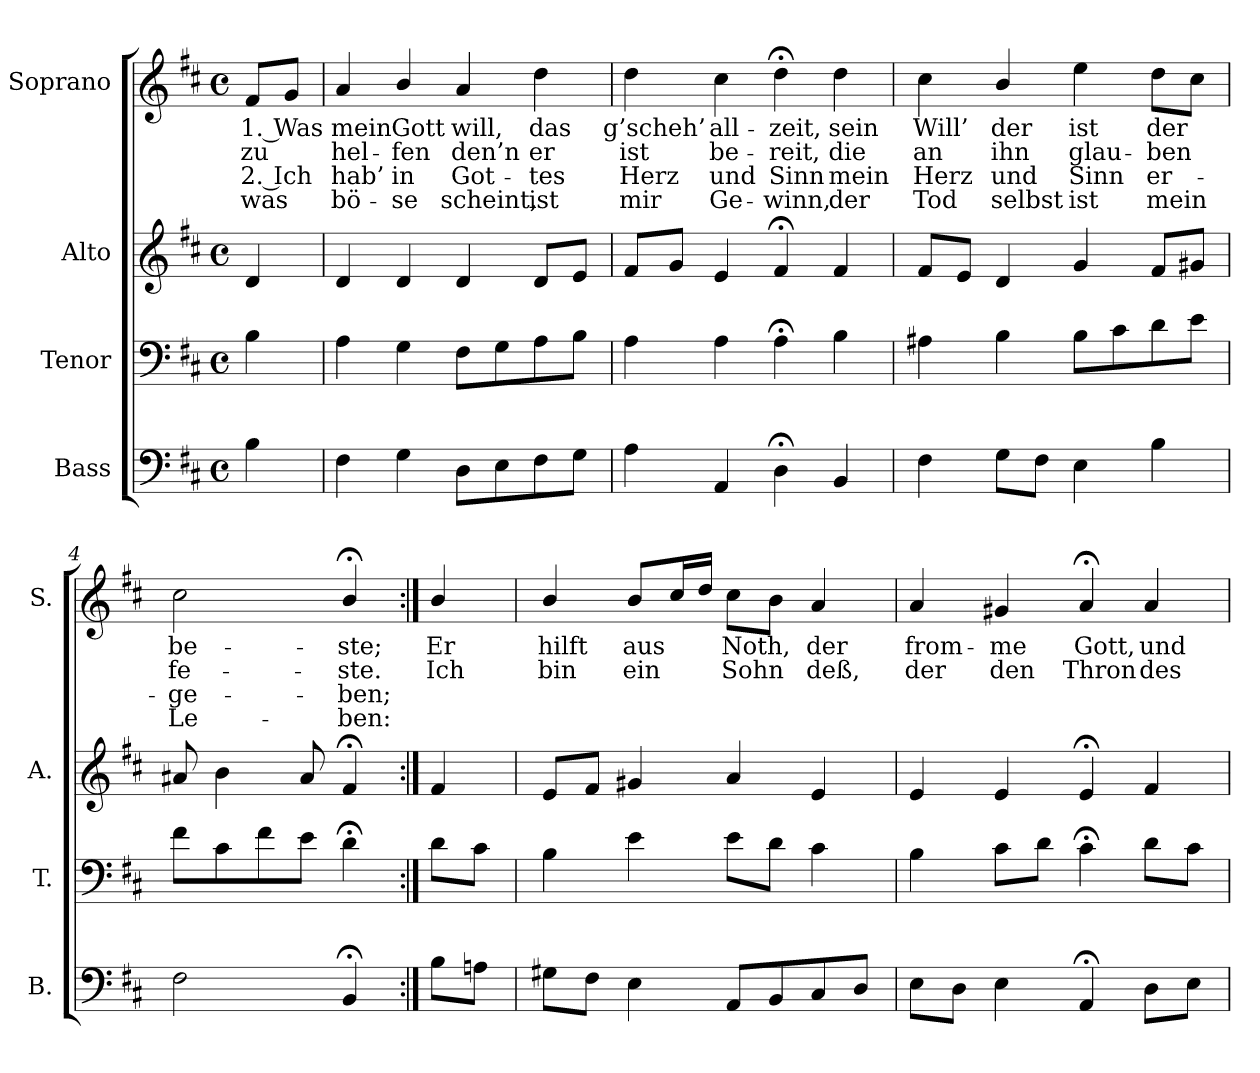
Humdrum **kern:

**kern	**kern	**kern	**kern	**text	**text	**text	**text
*part4	*part3	*part2	*part1	*part1	*part1	*part1	*part1
*staff4	*staff3	*staff2	*staff1	*staff1	*staff1	*staff1	*staff1
*I"Bass	*I"Tenor	*I"Alto	*I"Soprano	*	*	*	*
*I'B.	*I'T.	*I'A.	*I'S.	*	*	*	*
*clefF4	*clefF4	*clefG2	*clefG2	*	*	*	*
*k[f#c#]	*k[f#c#]	*k[f#c#]	*k[f#c#]	*	*	*	*
*D:	*D:	*D:	*D:	*	*	*	*
*M4/4	*M4/4	*M4/4	*M4/4	*	*	*	*
*met(c)	*met(c)	*met(c)	*met(c)	*	*	*	*
=	=	=	=	=	=	=	=
4B\	4B\	4d/	8f#/L	1. Was	zu	2. Ich	was
.	.	.	8g/J	.	.	.	.
=1	=1	=1	=1	=1	=1	=1	=1
4F#\	4A\	4d/	4a/	mein	hel-	hab’	bö-
4G\	4G\	4d/	4b/	Gott	-fen	in	-se
8D\L	8F#\L	4d/	4a/	will,	den’n	Got-	scheint,
8E\	8G\	.	.	.	.	.	.
8F#\	8A\	8d/L	4dd\	das	er	-tes	ist
8G\J	8B\J	8e/J	.	.	.	.	.
=2	=2	=2	=2	=2	=2	=2	=2
4A\	4A\	8f#/L	4dd\	g’scheh’	ist	Herz	mir
.	.	8g/J	.	.	.	.	.
4AA/	4A\	4e/	4cc#\	all-	be-	und	Ge-
4D;<\	4A;<\	4f#;</	4dd;<\	-zeit,	-reit,	Sinn	-winn,
4BB/	4B\	4f#/	4dd\	sein	die	mein	der
=3	=3	=3	=3	=3	=3	=3	=3
4F#\	4A#X\	8f#/L	4cc#\	Will’	an	Herz	Tod
.	.	8e/J	.	.	.	.	.
8G\L	4B\	4d/	4b/	der	ihn	und	selbst
8F#\J	.	.	.	.	.	.	.
4E\	8B\L	4g/	4ee\	ist	glau-	Sinn	ist
.	8c#\	.	.	.	.	.	.
4B\	8d\	8f#/L	8dd\L	der	-ben	er-	mein
.	8e\J	8g#X/J	8cc#\J	.	.	.	.
=4	=4	=4	=4	=4	=4	=4	=4
2F#\	8f#\L	8a#X/	2cc#\	be-	fe-	-ge-	Le-
.	8c#\	4b\	.	.	.	.	.
.	8f#\	.	.	.	.	.	.
.	8e\J	8a#/	.	.	.	.	.
4BB;</	4d;<\	4f#;</	4b;</	-ste;	-ste.	-ben;	-ben:
!!LO:LB:g=z
=4a:|!	=4a:|!	=4a:|!	=4a:|!	=4a:|!	=4a:|!	=4a:|!	=4a:|!
8B\L	8d\L	4f#/	4b/	Er	Ich	.	.
8An\J	8c#\J	.	.	.	.	.	.
=5	=5	=5	=5	=5	=5	=5	=5
8G#X\L	4B\	8e/L	4b/	hilft	bin	.	.
8F#\J	.	8f#/J	.	.	.	.	.
4E\	4e\	4g#X/	8b/L	aus	ein	.	.
.	.	.	16cc#/L	.	.	.	.
.	.	.	16dd/JJ	.	.	.	.
8AA/L	8e\L	4a/	8cc#\L	Noth,	Sohn	.	.
8BB/	8d\J	.	8b\J	.	.	.	.
8C#/	4c#\	4e/	4a/	der	deß,	.	.
8D/J	.	.	.	.	.	.	.
=6	=6	=6	=6	=6	=6	=6	=6
8E\L	4B\	4e/	4a/	from-	der	.	.
8D\J	.	.	.	.	.	.	.
4E\	8c#\L	4e/	4g#X/	-me	den	.	.
.	8d\J	.	.	.	.	.	.
4AA;</	4c#;<\	4e;</	4a;</	Gott,	Thron	.	.
8D\L	8d\L	4f#/	4a/	und	des	.	.
8E\J	8c#\J	.	.	.	.	.	.
=	=	=	=	=	=	=	=
*-	*-	*-	*-	*-	*-	*-	*-
